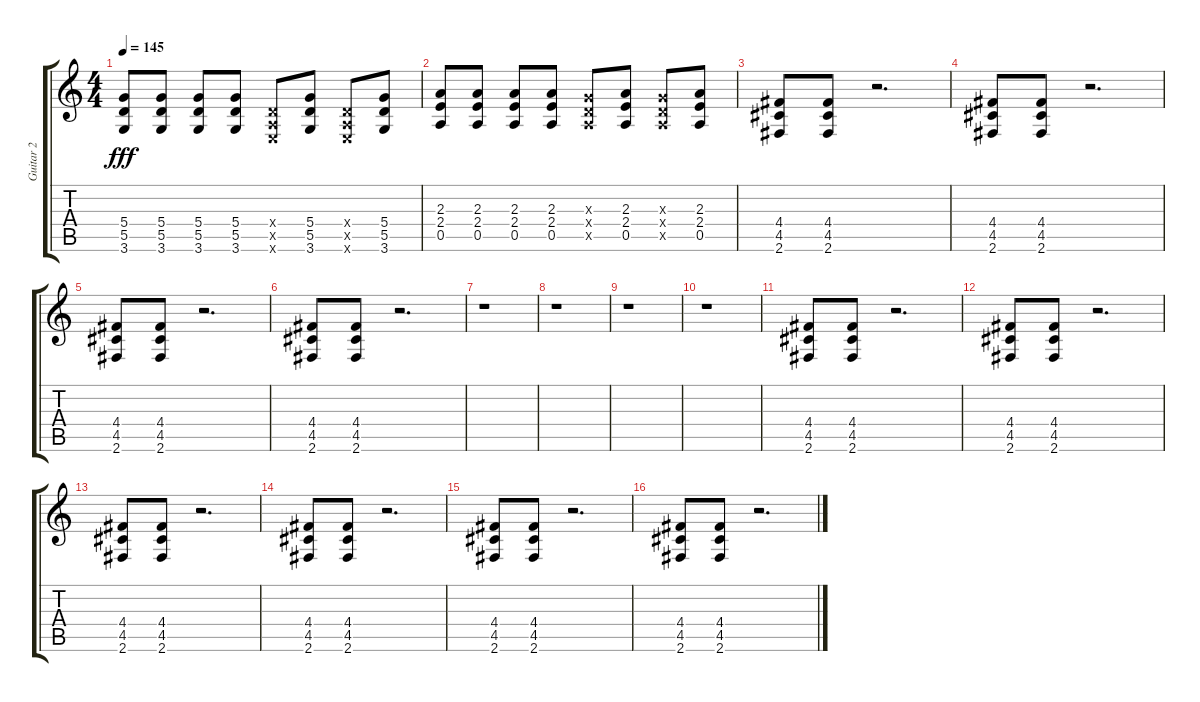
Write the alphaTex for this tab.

\track ("Guitar 2" "Guitar 2") {instrument distortionguitar}
\staff {score tabs}
\tuning (E4 B3 G3 D3 A2 E2) {hide}
\ts (4 4)
\tempo 145
\clef g2
\ks c
(5.4 5.5 3.6).8{dy fff} (5.4 5.5 3.6).8 (5.4 5.5 3.6).8 (5.4 5.5 3.6).8 (0.4{x} 0.5{x} 0.6{x}).8 (5.4 5.5 3.6).8 (0.4{x} 0.5{x} 0.6{x}).8 (5.4 5.5 3.6).8 |
(2.3 2.4 0.5).8 (2.3 2.4 0.5).8 (2.3 2.4 0.5).8 (2.3 2.4 0.5).8 (0.3{x} 0.4{x} 0.5{x}).8 (2.3 2.4 0.5).8 (0.3{x} 0.4{x} 0.5{x}).8 (2.3 2.4 0.5).8 |
(4.4 4.5 2.6).8 (4.4 4.5 2.6).8 r.2{d} |
(4.4 4.5 2.6).8 (4.4 4.5 2.6).8 r.2{d} |
(4.4 4.5 2.6).8 (4.4 4.5 2.6).8 r.2{d} |
(4.4 4.5 2.6).8 (4.4 4.5 2.6).8 r.2{d} |
r.1 |
r.1 |
r.1 |
r.1 |
(4.4 4.5 2.6).8 (4.4 4.5 2.6).8 r.2{d} |
(4.4 4.5 2.6).8 (4.4 4.5 2.6).8 r.2{d} |
(4.4 4.5 2.6).8 (4.4 4.5 2.6).8 r.2{d} |
(4.4 4.5 2.6).8 (4.4 4.5 2.6).8 r.2{d} |
(4.4 4.5 2.6).8 (4.4 4.5 2.6).8 r.2{d} |
(4.4 4.5 2.6).8 (4.4 4.5 2.6).8 r.2{d}
